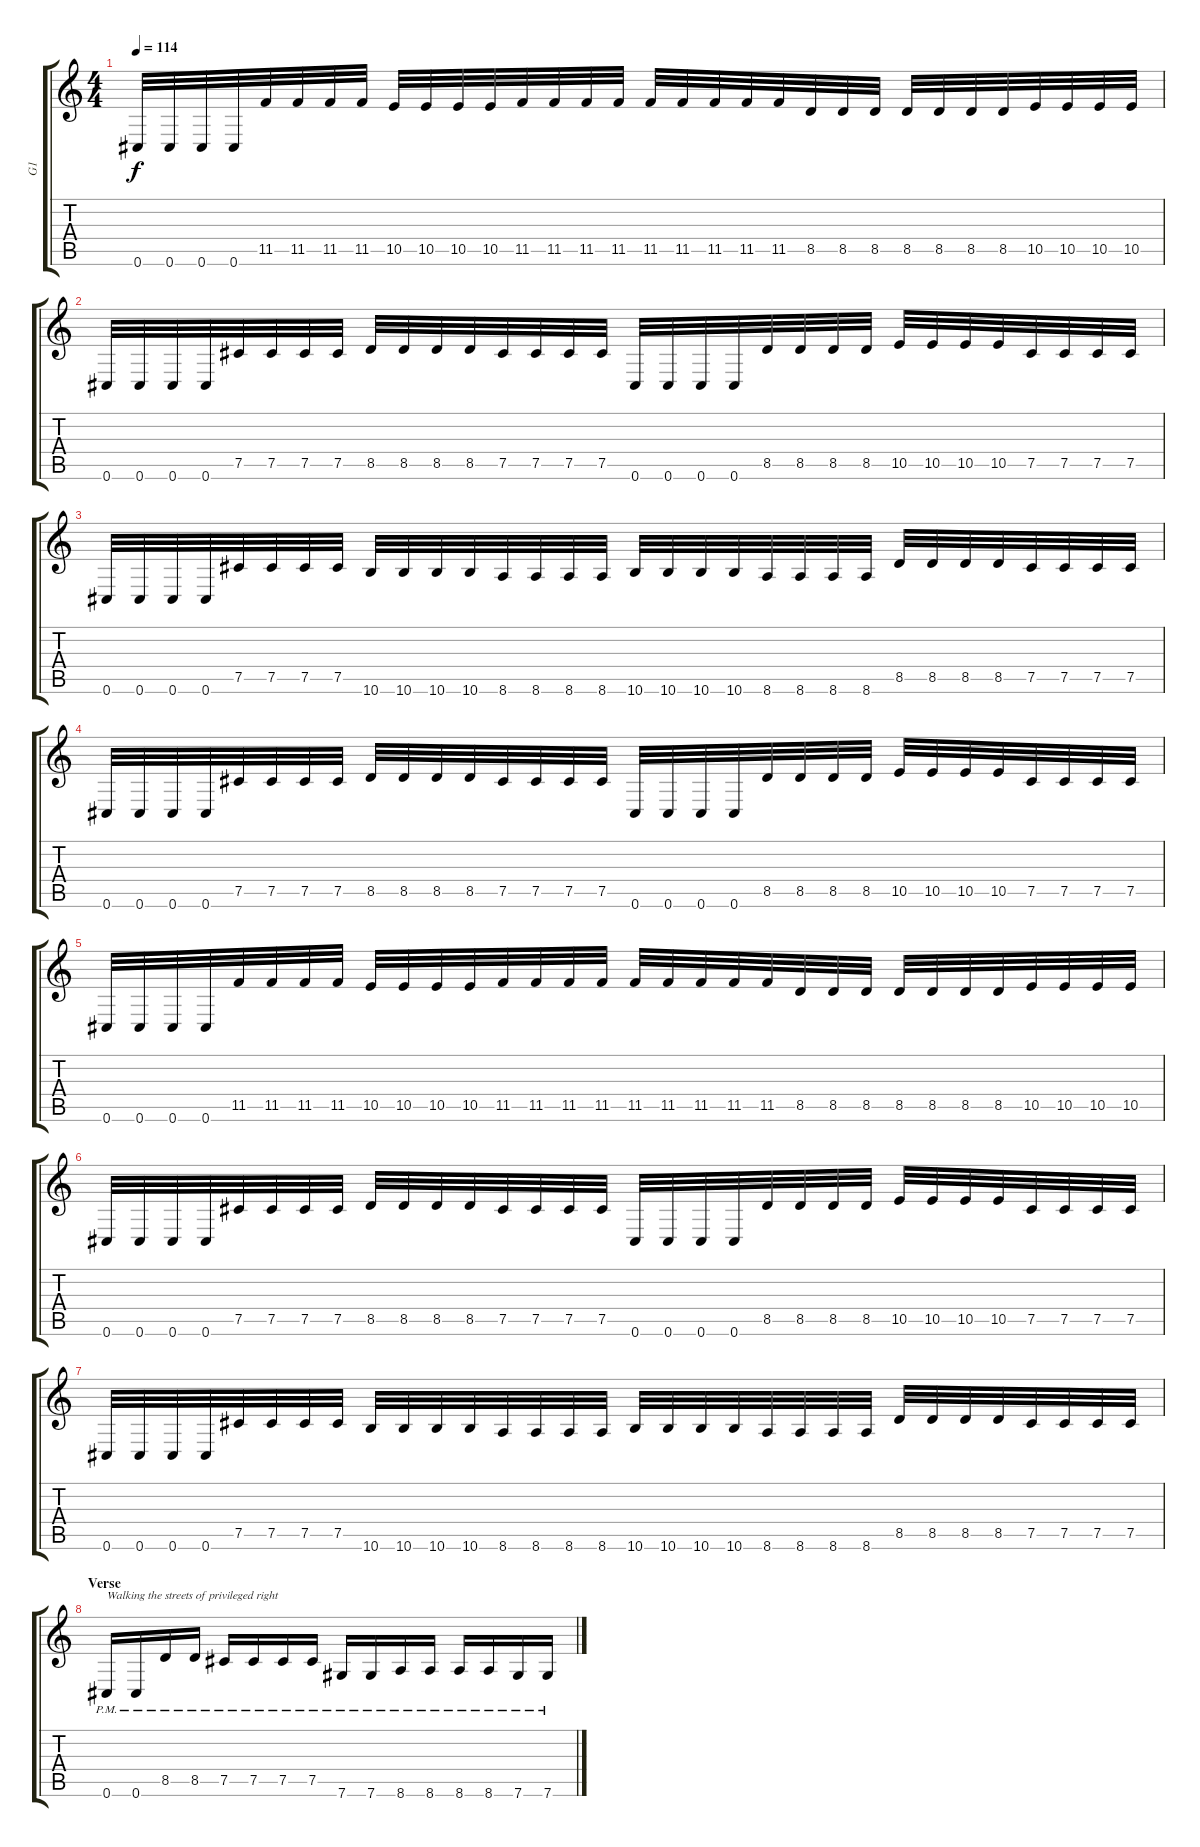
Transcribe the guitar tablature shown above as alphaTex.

\track ("G1" "G1") {instrument distortionguitar}
\staff {score tabs}
\tuning (Db4 Ab3 E3 B2 Gb2 Db2) {hide}
\ts (4 4)
\tempo 114
\clef g2
\ks c
0.6.32{dy f} 0.6.32 0.6.32 0.6.32 11.5.32 11.5.32 11.5.32 11.5.32 10.5.32 10.5.32 10.5.32 10.5.32 11.5.32 11.5.32 11.5.32 11.5.32 11.5.32 11.5.32 11.5.32 11.5.32 11.5.32 8.5.32 8.5.32 8.5.32 8.5.32 8.5.32 8.5.32 8.5.32 10.5.32 10.5.32 10.5.32 10.5.32 |
0.6.32 0.6.32 0.6.32 0.6.32 7.5.32 7.5.32 7.5.32 7.5.32 8.5.32 8.5.32 8.5.32 8.5.32 7.5.32 7.5.32 7.5.32 7.5.32 0.6.32 0.6.32 0.6.32 0.6.32 8.5.32 8.5.32 8.5.32 8.5.32 10.5.32 10.5.32 10.5.32 10.5.32 7.5.32 7.5.32 7.5.32 7.5.32 |
0.6.32 0.6.32 0.6.32 0.6.32 7.5.32 7.5.32 7.5.32 7.5.32 10.6.32 10.6.32 10.6.32 10.6.32 8.6.32 8.6.32 8.6.32 8.6.32 10.6.32 10.6.32 10.6.32 10.6.32 8.6.32 8.6.32 8.6.32 8.6.32 8.5.32 8.5.32 8.5.32 8.5.32 7.5.32 7.5.32 7.5.32 7.5.32 |
0.6.32 0.6.32 0.6.32 0.6.32 7.5.32 7.5.32 7.5.32 7.5.32 8.5.32 8.5.32 8.5.32 8.5.32 7.5.32 7.5.32 7.5.32 7.5.32 0.6.32 0.6.32 0.6.32 0.6.32 8.5.32 8.5.32 8.5.32 8.5.32 10.5.32 10.5.32 10.5.32 10.5.32 7.5.32 7.5.32 7.5.32 7.5.32 |
0.6.32 0.6.32 0.6.32 0.6.32 11.5.32 11.5.32 11.5.32 11.5.32 10.5.32 10.5.32 10.5.32 10.5.32 11.5.32 11.5.32 11.5.32 11.5.32 11.5.32 11.5.32 11.5.32 11.5.32 11.5.32 8.5.32 8.5.32 8.5.32 8.5.32 8.5.32 8.5.32 8.5.32 10.5.32 10.5.32 10.5.32 10.5.32 |
0.6.32 0.6.32 0.6.32 0.6.32 7.5.32 7.5.32 7.5.32 7.5.32 8.5.32 8.5.32 8.5.32 8.5.32 7.5.32 7.5.32 7.5.32 7.5.32 0.6.32 0.6.32 0.6.32 0.6.32 8.5.32 8.5.32 8.5.32 8.5.32 10.5.32 10.5.32 10.5.32 10.5.32 7.5.32 7.5.32 7.5.32 7.5.32 |
0.6.32 0.6.32 0.6.32 0.6.32 7.5.32 7.5.32 7.5.32 7.5.32 10.6.32 10.6.32 10.6.32 10.6.32 8.6.32 8.6.32 8.6.32 8.6.32 10.6.32 10.6.32 10.6.32 10.6.32 8.6.32 8.6.32 8.6.32 8.6.32 8.5.32 8.5.32 8.5.32 8.5.32 7.5.32 7.5.32 7.5.32 7.5.32 |
\section ("" "Verse")
0.6{pm}.16{txt "Walking the streets of privileged right"} 0.6{pm}.16 8.5{pm}.16 8.5{pm}.16 7.5{pm}.16 7.5{pm}.16 7.5{pm}.16 7.5{pm}.16 7.6{pm}.16 7.6{pm}.16 8.6{pm}.16 8.6{pm}.16 8.6{pm}.16 8.6{pm}.16 7.6{pm}.16 7.6{pm}.16
